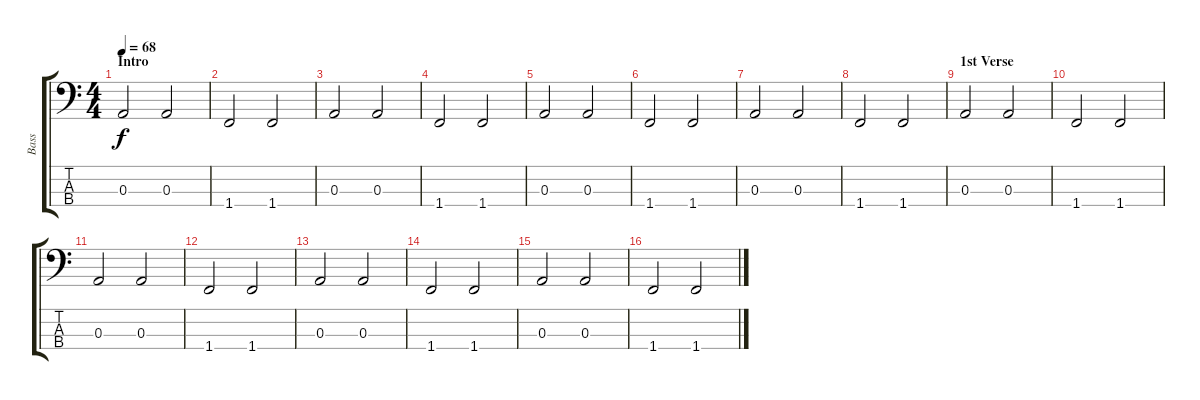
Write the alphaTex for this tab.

\track ("Bass" "Bass") {instrument acousticbass}
\staff {score tabs}
\tuning (G2 D2 A1 E1) {hide}
\ts (4 4)
\section ("" "Intro")
\tempo 68
\clef f4
\ks c
0.3.2{dy f instrument acousticbass} 0.3.2 |
1.4.2 1.4.2 |
0.3.2 0.3.2 |
1.4.2 1.4.2 |
0.3.2 0.3.2 |
1.4.2 1.4.2 |
0.3.2 0.3.2 |
1.4.2 1.4.2 |
\section ("" "1st Verse")
0.3.2 0.3.2 |
1.4.2 1.4.2 |
0.3.2 0.3.2 |
1.4.2 1.4.2 |
0.3.2 0.3.2 |
1.4.2 1.4.2 |
0.3.2 0.3.2 |
1.4.2 1.4.2
